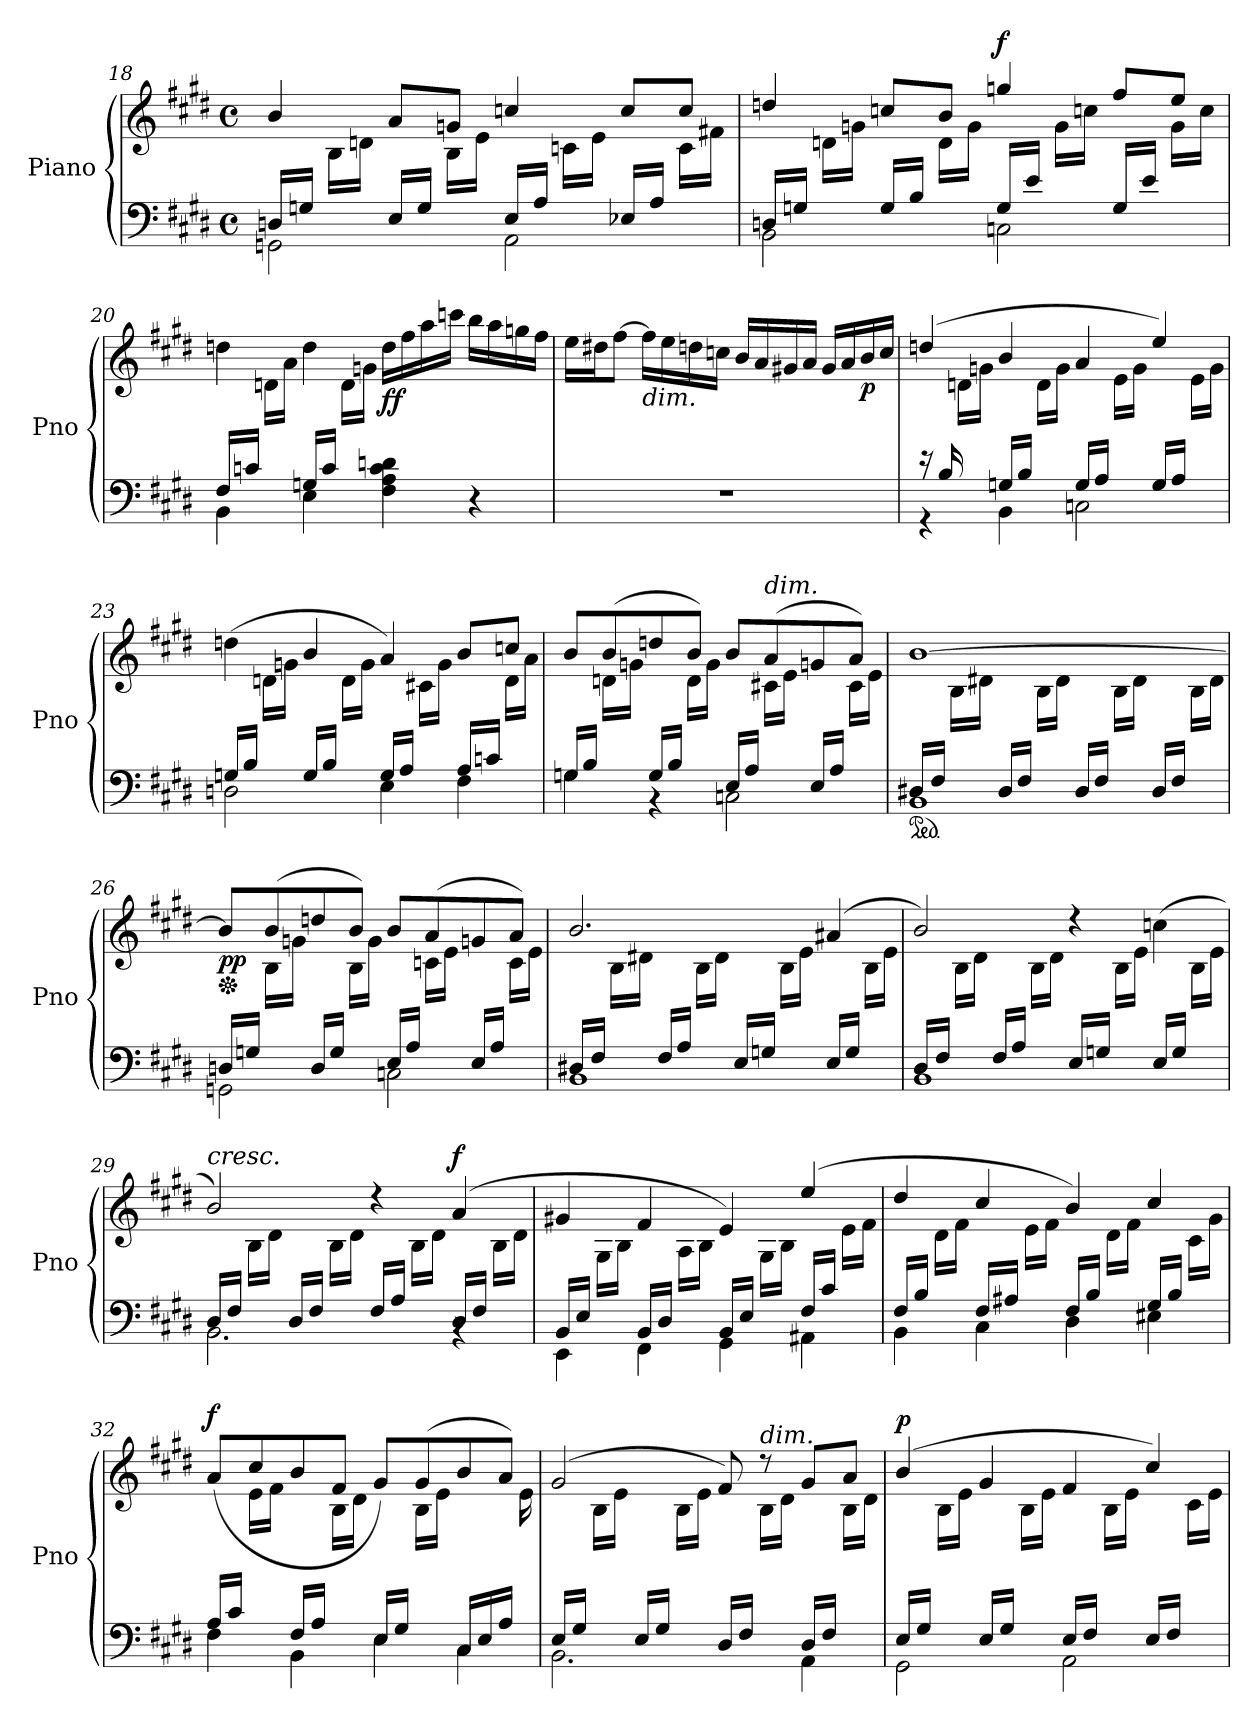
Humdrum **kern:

**kern	**kern	**dynam
*part1	*part1	*part1
*staff2	*staff1	*staff1/2
*I"Piano	*	*
*I'Pno	*	*
*clefF4	*clefG2	*
*k[f#c#g#d#]	*k[f#c#g#d#]	*
*M4/4	*M4/4	*
*met(c)	*met(c)	*
=18	=18	=18
*^	*^	*
16Dn/LL	2GGn\	4b/	8ryy	.
16Gn/JJ	.	.	.	.
8ryy	.	.	16B\LL	.
.	.	.	16dn\JJ	.
16E/LL	.	8a/L	8ryy	.
16G/JJ	.	.	.	.
8ryy	.	8gn/J	16B\LL	.
.	.	.	16e\JJ	.
16E/LL	2AA\	4ccn/	8ryy	.
16A/JJ	.	.	.	.
8ryy	.	.	16cn\LL	.
.	.	.	16e\JJ	.
16E-X/LL	.	8cc/L	8ryy	.
16A/JJ	.	.	.	.
8ryy	.	8cc/J	16c\LL	.
.	.	.	16f#X\JJ	.
!!LO:LB:g=z	!!
=19	=19	=19	=19	=19
16Dn/LL	2BB\	4ddn/	8ryy	.
16Gn/JJ	.	.	.	.
8ryy	.	.	16dn\LL	.
.	.	.	16gn\JJ	.
16G/LL	.	8ccn/L	8ryy	.
16B/JJ	.	.	.	.
8ryy	.	8b/J	16d\LL	.
.	.	.	16g\JJ	.
!	!	!	!	!LO:DY:a
16G/LL	2Cn\	4ggn/	8ryy	f
16e/JJ	.	.	.	.
8ryy	.	.	16g\LL	.
.	.	.	16ccn\JJ	.
16G/LL	.	8ff#/L	8ryy	.
16e/JJ	.	.	.	.
8ryy	.	8ee/J	16g\LL	.
.	.	.	16cc\JJ	.
=20	=20	=20	=20	=20
16F#/LL	4BB\	4ddn\	8ryy	.
16cn/JJ	.	.	.	.
8ryy	.	.	16dn\LL	.
.	.	.	16a\JJ	.
16Gn/LL	4E\	4dd\	8ryy	.
16c/JJ	.	.	.	.
8ryy	.	.	16d\LL	.
.	.	.	16gn\JJ	.
!	!	!	!	!LO:DY:b
4F#\ 4A\ 4c\ 4dn\	2ryy	16dd\LL	2ryy	ff
.	.	16ff#\	.	.
.	.	16aa\	.	.
.	.	16cccn\JJ	.	.
4r	.	16bb\LL	.	.
.	.	16aa\	.	.
.	.	16ggn\	.	.
.	.	16ff#\JJ	.	.
*v	*v	*	*	*
*	*v	*v	*
=21	=21	=21
1r	16ee\LL	.
.	16dd#X\J	.
.	[8ff#\J	.
!	!LO:TX:b:i:t=dim.	!
.	16ff#\LL]	.
.	16ee\	.
.	16ddn\	.
.	16ccn\JJ	.
.	16b/LL	.
.	16a/	.
.	16g#X/	.
.	16a/JJ	.
.	16g#/LL	.
.	16a/	.
!	!	!LO:DY:b
.	16b/	p
.	16cc/JJ	.
!!LO:PB:g=z
=22	=22	=22
*^	*^	*
16r	4r	(>4ddn/	8ryy	.
16B/	.	.	.	.
8ryy	.	.	16dn\LL	.
.	.	.	16gn\JJ	.
16Gn/LL	4BB\	4b/	8ryy	.
16B/JJ	.	.	.	.
8ryy	.	.	16d\LL	.
.	.	.	16g\JJ	.
16G/LL	2Cn\	4a/	8ryy	.
16A/JJ	.	.	.	.
8ryy	.	.	16e\LL	.
.	.	.	16g\JJ	.
16G/LL	.	4ee/)	8ryy	.
16A/JJ	.	.	.	.
8ryy	.	.	16e\LL	.
.	.	.	16g\JJ	.
=23	=23	=23	=23	=23
16Gn/LL	2Dn\	(>4ddn\	8ryy	.
16B/JJ	.	.	.	.
8ryy	.	.	16dn\LL	.
.	.	.	16gn\JJ	.
16G/LL	.	4b/	8ryy	.
16B/JJ	.	.	.	.
8ryy	.	.	16d\LL	.
.	.	.	16g\JJ	.
16G/LL	4E\	4a/)	8ryy	.
16A/JJ	.	.	.	.
8ryy	.	.	16c#X\LL	.
.	.	.	16g\JJ	.
16A/LL	4F#\	8b/L	8ryy	.
16cn/JJ	.	.	.	.
8ryy	.	8ccn/J	16d\LL	.
.	.	.	16a\JJ	.
=24	=24	=24	=24	=24
16Gn/LL	4G\	8b/L	8ryy	.
16B/JJ	.	.	.	.
8ryy	.	(>8b/	16dn\LL	.
.	.	.	16gn\JJ	.
16G/LL	4r	8ddn/	8ryy	.
16B/JJ	.	.	.	.
8ryy	.	8b/J)	16d\LL	.
.	.	.	16g\JJ	.
16E/LL	2Cn\	8b/L	8ryy	.
16A/JJ	.	.	.	.
!	!	!LO:TX:a:i:t=dim.	!	!
8ryy	.	(>8a/	16c#X\LL	.
.	.	.	16e\JJ	.
16E/LL	.	8gn/	8ryy	.
16A/JJ	.	.	.	.
8ryy	.	8a/J)	16c#\LL	.
.	.	.	16e\JJ	.
!!LO:LB:g=z	!!
=25	=25	=25	=25	=25
*ped	*	*	*	*
16D#X/LL	1BB	[1b	8ryy	.
16F#/JJ	.	.	.	.
8ryy	.	.	16B\LL	.
.	.	.	16d#X\JJ	.
16D#/LL	.	.	8ryy	.
16F#/JJ	.	.	.	.
8ryy	.	.	16B\LL	.
.	.	.	16d#\JJ	.
16D#/LL	.	.	8ryy	.
16F#/JJ	.	.	.	.
8ryy	.	.	16B\LL	.
.	.	.	16d#\JJ	.
16D#/LL	.	.	8ryy	.
16F#/JJ	.	.	.	.
8ryy	.	.	16B\LL	.
.	.	.	16d#\JJ	.
=26	=26	=26	=26	=26
*	*	*Xped	*	*
!	!	!	!	!LO:DY:b
16Dn/LL	2GGn\	8b/L]	8ryy	pp
16Gn/JJ	.	.	.	.
8ryy	.	(>8b/	16B\LL	.
.	.	.	16gn\JJ	.
16D/LL	.	8ddn/	8ryy	.
16G/JJ	.	.	.	.
8ryy	.	8b/J)	16B\LL	.
.	.	.	16g\JJ	.
16E/LL	2Cn\	8b/L	8ryy	.
16A/JJ	.	.	.	.
8ryy	.	(>8a/	16cn\LL	.
.	.	.	16e\JJ	.
16E/LL	.	8gn/	8ryy	.
16A/JJ	.	.	.	.
8ryy	.	8a/J)	16c\LL	.
.	.	.	16e\JJ	.
=27	=27	=27	=27	=27
16D#X/LL	1BB	2.b/	8ryy	.
16F#/JJ	.	.	.	.
8ryy	.	.	16B\LL	.
.	.	.	16d#X\JJ	.
16F#/LL	.	.	8ryy	.
16A/JJ	.	.	.	.
8ryy	.	.	16B\LL	.
.	.	.	16d#\JJ	.
16E/LL	.	.	8ryy	.
16Gn/JJ	.	.	.	.
8ryy	.	.	16B\LL	.
.	.	.	16e\JJ	.
16E/LL	.	(>4a#X/	8ryy	.
16G/JJ	.	.	.	.
8ryy	.	.	16B\LL	.
.	.	.	16e\JJ	.
!!LO:LB:g=z	!!
=28	=28	=28	=28	=28
16D#/LL	1BB	2b/)	8ryy	.
16F#/JJ	.	.	.	.
8ryy	.	.	16B\LL	.
.	.	.	16d#\JJ	.
16F#/LL	.	.	8ryy	.
16A/JJ	.	.	.	.
8ryy	.	.	16B\LL	.
.	.	.	16d#\JJ	.
16E/LL	.	4r	8ryy	.
16Gn/JJ	.	.	.	.
8ryy	.	.	16B\LL	.
.	.	.	16e\JJ	.
16E/LL	.	(>4ccn\	8ryy	.
16G/JJ	.	.	.	.
8ryy	.	.	16B\LL	.
.	.	.	16e\JJ	.
=29	=29	=29	=29	=29
!	!	!LO:TX:a:i:t=cresc.	!	!
16D#/LL	2.BB\	2b/)	8ryy	.
16F#/JJ	.	.	.	.
8ryy	.	.	16B\LL	.
.	.	.	16d#\JJ	.
16D#/LL	.	.	8ryy	.
16F#/JJ	.	.	.	.
8ryy	.	.	16B\LL	.
.	.	.	16d#\JJ	.
16F#/LL	.	4r	8ryy	.
16A/JJ	.	.	.	.
8ryy	.	.	16B\LL	.
.	.	.	16d#\JJ	.
!	!	!	!	!LO:DY:a
16D#/LL	4rBB	(>4a/	8ryy	f
16F#/JJ	.	.	.	.
8ryy	.	.	16B\LL	.
.	.	.	16d#\JJ	.
=30	=30	=30	=30	=30
16BB/LL	4EE\	4g#X/	8ryy	.
16E/JJ	.	.	.	.
8ryy	.	.	16G#\LL	.
.	.	.	16B\JJ	.
16BB/LL	4FF#\	4f#/	8ryy	.
16D#/JJ	.	.	.	.
8ryy	.	.	16A\LL	.
.	.	.	16B\JJ	.
16BB/LL	4GG#\	4e/)	8ryy	.
16E/JJ	.	.	.	.
8ryy	.	.	16G#\LL	.
.	.	.	16B\JJ	.
16F#/LL	4AA#X\	(>4ee/	8ryy	.
16c#/JJ	.	.	.	.
8ryy	.	.	16e\LL	.
.	.	.	16f#\JJ	.
!!LO:LB:g=z	!!
=31	=31	=31	=31	=31
16F#/LL	4BB\	4dd#/	8ryy	.
16B/JJ	.	.	.	.
8ryy	.	.	16d#\LL	.
.	.	.	16f#\JJ	.
16F#/LL	4C#\	4cc#/	8ryy	.
16A#X/JJ	.	.	.	.
8ryy	.	.	16e\LL	.
.	.	.	16f#\JJ	.
16F#/LL	4D#\	4b/)	8ryy	.
16B/JJ	.	.	.	.
8ryy	.	.	16d#\LL	.
.	.	.	16f#\JJ	.
16G#/LL	4E#X\	4cc#/	8ryy	.
16B/JJ	.	.	.	.
8ryy	.	.	16c#\LL	.
.	.	.	16g#\JJ	.
=32	=32	=32	=32	=32
!	!	!	!	!LO:DY:a
16A/LL	4F#\	(>8a/L	8ryy	f
16c#/JJ	.	.	.	.
8ryy	.	8cc#/	16e\LL	.
.	.	.	16f#\JJ	.
16F#/LL	4BB\	8b/	8ryy	.
16A/JJ	.	.	.	.
8ryy	.	8f#/J	16B\LL	.
.	.	.	16d#\JJ	.
16E/LL	4E\	8g#/L)	8ryy	.
16G#/JJ	.	.	.	.
8ryy	.	(>8g#/	16B\LL	.
.	.	.	16e\JJ	.
16C#/LL	4C#\	8b/	8.ryy	.
16E/	.	.	.	.
16A/JJ	.	8a/J)	.	.
16ryy	.	.	16e\	.
=33	=33	=33	=33	=33
16E/LL	2.BB\	(>2g#/	8ryy	.
16G#/JJ	.	.	.	.
8ryy	.	.	16B\LL	.
.	.	.	16e\JJ	.
16E/LL	.	.	8ryy	.
16G#/JJ	.	.	.	.
8ryy	.	.	16B\LL	.
.	.	.	16e\JJ	.
16D#/LL	.	8f#/)	8ryy	.
16F#/JJ	.	.	.	.
!	!	!LO:TX:a:i:t=dim.	!	!
8ryy	.	8r	16B\LL	.
.	.	.	16d#\JJ	.
16D#/LL	4AA\	8g#/L	8ryy	.
16F#/JJ	.	.	.	.
8ryy	.	8a/J	16B\LL	.
.	.	.	16d#\JJ	.
=34	=34	=34	=34	=34
!	!	!	!	!LO:DY:a
16E/LL	2GG#\	(>4b/	8ryy	p
16G#/JJ	.	.	.	.
8ryy	.	.	16B\LL	.
.	.	.	16e\JJ	.
16E/LL	.	4g#/	8ryy	.
16G#/JJ	.	.	.	.
8ryy	.	.	16B\LL	.
.	.	.	16e\JJ	.
16E/LL	2AA\	4f#/	8ryy	.
16F#/JJ	.	.	.	.
8ryy	.	.	16B\LL	.
.	.	.	16e\JJ	.
16E/LL	.	4cc#/)	8ryy	.
16F#/JJ	.	.	.	.
8ryy	.	.	16c#\LL	.
.	.	.	16e\JJ	.
*v	*v	*	*	*
*	*v	*v	*
=	=	=
*-	*-	*-
